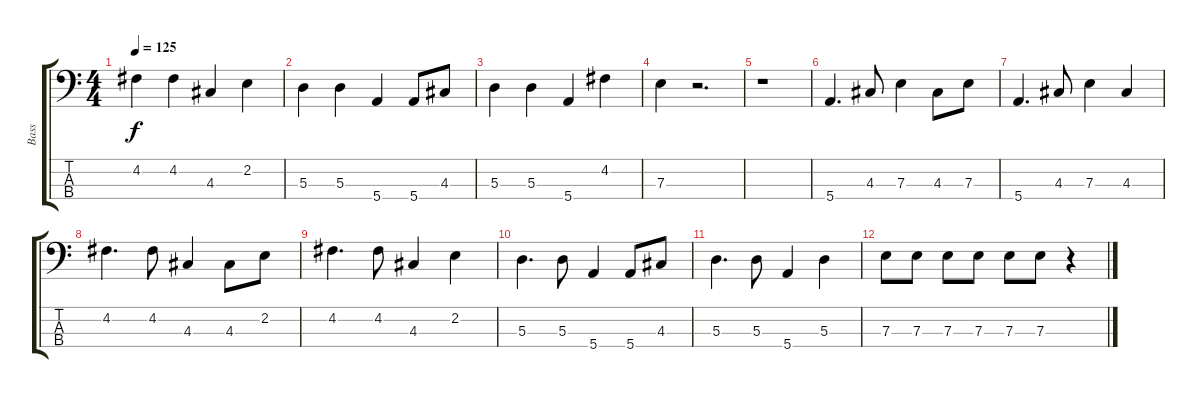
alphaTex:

\track ("Bass" "Bass") {instrument electricbassfinger}
\staff {score tabs}
\tuning (G2 D2 A1 E1) {hide}
\ts (4 4)
\tempo 125
\clef f4
\ks c
4.2.4{dy f} 4.2.4 4.3.4 2.2.4 |
5.3.4 5.3.4 5.4.4 5.4.8 4.3.8 |
5.3.4 5.3.4 5.4.4 4.2.4 |
7.3.4 r.2{d} |
r.1 |
5.4.4{d} 4.3.8 7.3.4 4.3.8 7.3.8 |
5.4.4{d} 4.3.8 7.3.4 4.3.4 |
4.2.4{d} 4.2.8 4.3.4 4.3.8 2.2.8 |
4.2.4{d} 4.2.8 4.3.4 2.2.4 |
5.3.4{d} 5.3.8 5.4.4 5.4.8 4.3.8 |
5.3.4{d} 5.3.8 5.4.4 5.3.4 |
7.3.8 7.3.8 7.3.8 7.3.8 7.3.8 7.3.8 r.4
